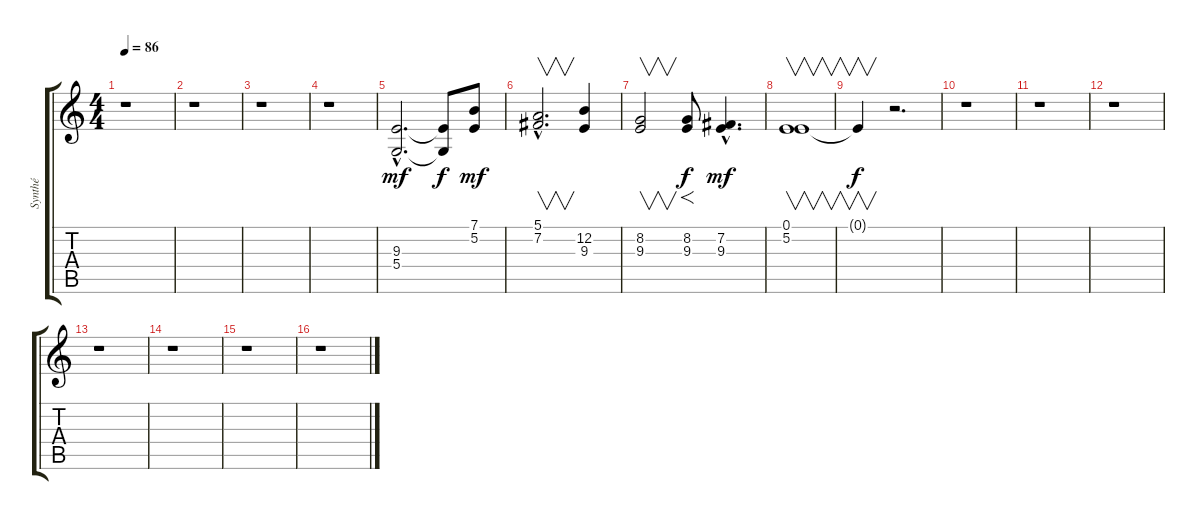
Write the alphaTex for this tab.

\track ("Synthé " "Synthé ") {instrument churchorgan}
\staff {score tabs}
\tuning (E4 B3 G3 D3 A2 E2) {hide}
\ts (4 4)
\tempo 86
\clef g2
\ks c
r.1{dy mf instrument churchorgan} |
r.1 |
r.1 |
r.1 |
(9.3{hac} 5.4{hac}).2{d} (9.3{t} 5.4{t}).8{dy f} (7.1 5.2).8{dy mf} |
(5.1{hac} 7.2{hac}).2{v d} (12.2 9.3).4 |
(8.2 9.3).2{v} (8.2 9.3).8{f dy f} (7.2{hac} 9.3{hac}).4{d dy mf} |
(0.1 5.2).1{v} |
0.1{t}.4{v dy f} r.2{d} |
r.1 |
r.1 |
r.1 |
r.1 |
r.1 |
r.1 |
r.1
